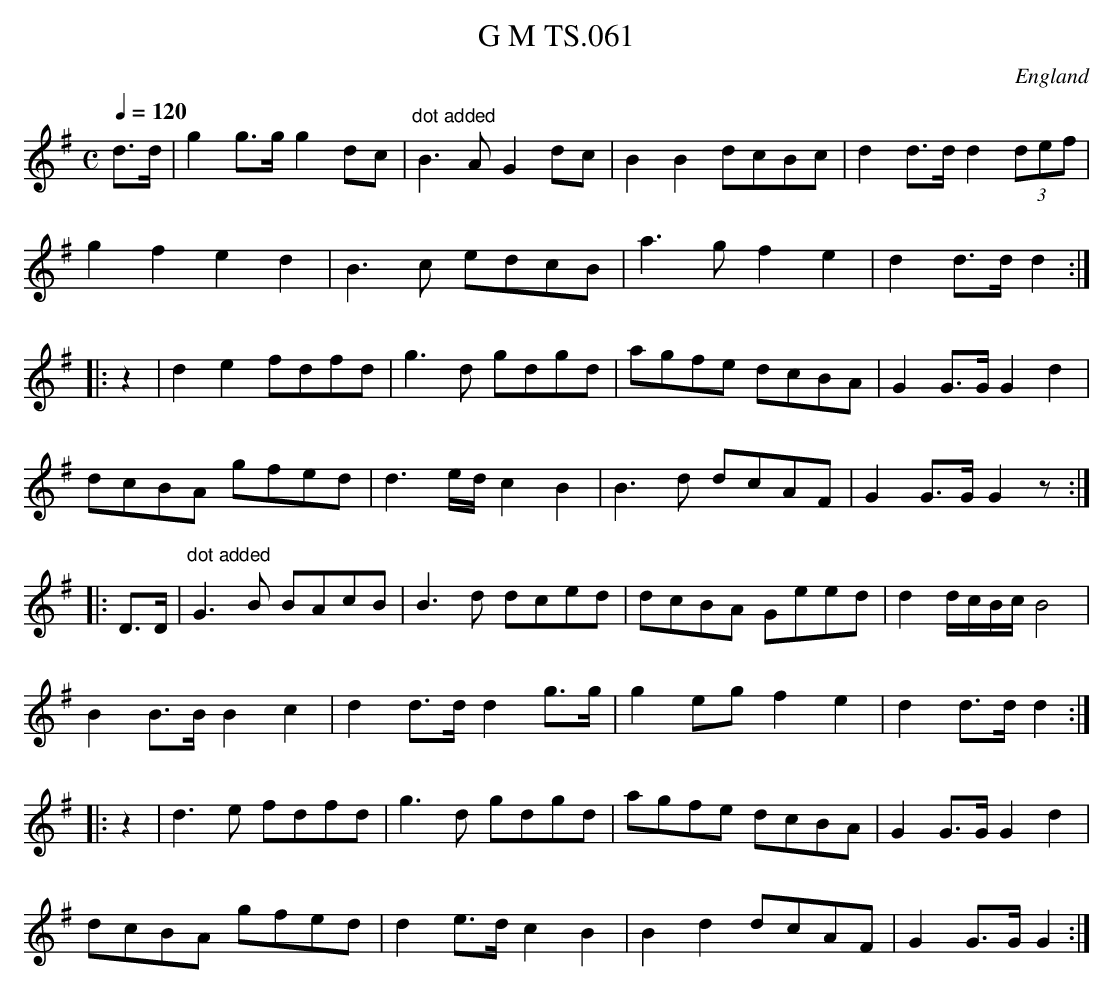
X:1
T:G M TS.061
M:C
L:1/8
Q:1/4=120
O:England
K:G major
d>d|g2g>gg2dc|"dot added"B3AG2dc|B2B2dcBc|d2d>dd2(3def|!
g2f2e2d2|B3c edcB|a3gf2e2|d2d>dd2:|!
|:z2|d2e2 fdfd|g3d gdgd|agfe dcBA|G2G>GG2d2|!
dcBA gfed|d3e/d/c2B2|B3d dcAF|G2G>GG2z:|!
|:D>D|"dot added"G3B BAcB|B3d dced|dcBA Geed|d2d/c/B/c/B4|!
B2B>BB2c2|d2d>dd2g>g|g2egf2e2|d2d>dd2:|!
|:z2|d3e fdfd|g3d gdgd|agfe dcBA|G2G>GG2d2|!
dcBA gfed|d2e>dc2B2|B2d2 dcAF|G2G>GG2:|]
